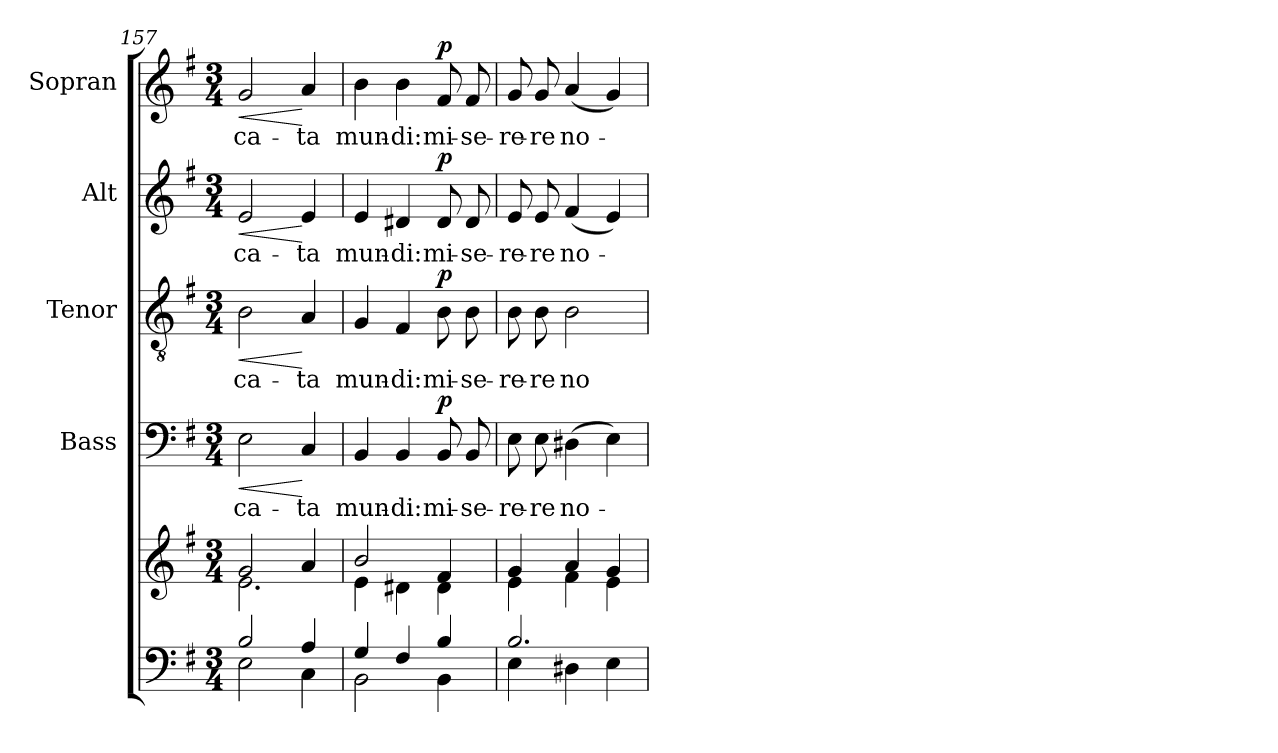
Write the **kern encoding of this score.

**kern	**kern	**kern	**text	**dynam	**kern	**text	**dynam	**kern	**text	**dynam	**kern	**text	**dynam
*part5	*part5	*part4	*part4	*part4	*part3	*part3	*part3	*part2	*part2	*part2	*part1	*part1	*part1
*staff6	*staff5	*staff4	*staff4	*staff4	*staff3	*staff3	*staff3	*staff2	*staff2	*staff2	*staff1	*staff1	*staff1
*	*	*I"Bass	*	*	*I"Tenor	*	*	*I"Alt	*	*	*I"Sopran	*	*
*	*	*I'B.	*	*	*I'T.	*	*	*I'A.	*	*	*I'S.	*	*
*clefF4	*clefG2	*clefF4	*	*	*clefGv2	*	*	*clefG2	*	*	*clefG2	*	*
*k[f#]	*k[f#]	*k[f#]	*	*	*k[f#]	*	*	*k[f#]	*	*	*k[f#]	*	*
*G:	*G:	*G:	*	*	*G:	*	*	*G:	*	*	*G:	*	*
*M3/4	*M3/4	*M3/4	*	*	*M3/4	*	*	*M3/4	*	*	*M3/4	*	*
=157	=157	=157	=157	=157	=157	=157	=157	=157	=157	=157	=157	=157	=157
*^	*^	*	*	*	*	*	*	*	*	*	*	*	*
!	!	!	!	!	!LO:LY:b	!LO:HP:b	!	!LO:LY:b	!LO:HP:b	!	!LO:LY:b	!LO:HP:b	!	!LO:LY:b	!LO:HP:b
2B/	2E\	2g/	2.e\	2E\	-ca-	<	2B\	-ca-	<	2e/	-ca-	<	2g/	-ca-	<
!	!	!	!	!	!LO:LY:b	!	!	!LO:LY:b	!	!	!LO:LY:b	!	!	!LO:LY:b	!
4A/	4C\	4a/	.	4C/	-ta	[	4A/	-ta	[	4e/	-ta	[	4a/	-ta	[
=158	=158	=158	=158	=158	=158	=158	=158	=158	=158	=158	=158	=158	=158	=158	=158
!	!	!	!	!	!LO:LY:b	!	!	!LO:LY:b	!	!	!LO:LY:b	!	!	!LO:LY:b	!
4G/	2BB\	2b/	4e\	4BB/	mun-	.	4G/	mun-	.	4e/	mun-	.	4b\	mun-	.
!	!	!	!	!	!LO:LY:b	!	!	!LO:LY:b	!	!	!LO:LY:b	!	!	!LO:LY:b	!
4F#/	.	.	4d#X\	4BB/	-di:	.	4F#/	-di:	.	4d#X/	-di:	.	4b\	-di:	.
!	!	!	!	!	!LO:LY:b	!LO:DY:a	!	!LO:LY:b	!LO:DY:a	!	!LO:LY:b	!LO:DY:a	!	!LO:LY:b	!LO:DY:a
4B/	4BB\	4f#/	4d#\	8BB/	mi-	p	8B\	mi-	p	8d#/	mi-	p	8f#/	mi-	p
!	!	!	!	!	!LO:LY:b	!	!	!LO:LY:b	!	!	!LO:LY:b	!	!	!LO:LY:b	!
.	.	.	.	8BB/	-se-	.	8B\	-se-	.	8d#/	-se-	.	8f#/	-se-	.
!!LO:PB:g=z
=159	=159	=159	=159	=159	=159	=159	=159	=159	=159	=159	=159	=159	=159	=159	=159
!	!	!	!	!	!LO:LY:b	!	!	!LO:LY:b	!	!	!LO:LY:b	!	!	!LO:LY:b	!
2.B/	4E\	4g/	4e\	8E\	-re-	.	8B\	-re-	.	8e/	-re-	.	8g/	-re-	.
!	!	!	!	!	!LO:LY:b	!	!	!LO:LY:b	!	!	!LO:LY:b	!	!	!LO:LY:b	!
.	.	.	.	8E\	-re	.	8B\	-re	.	8e/	-re	.	8g/	-re	.
!	!	!	!	!	!LO:LY:b	!	!	!LO:LY:b	!	!	!LO:LY:b	!	!	!LO:LY:b	!
.	4D#X\	4a/	4f#\	(>4D#X\	no-	.	2B\	no-	.	(<4f#/	no-	.	(<4a/	no-	.
.	4E\	4g/	4e\	4E\)	.	.	.	.	.	4e/)	.	.	4g/)	.	.
*v	*v	*	*	*	*	*	*	*	*	*	*	*	*	*	*
*	*v	*v	*	*	*	*	*	*	*	*	*	*	*	*
=	=	=	=	=	=	=	=	=	=	=	=	=	=
*-	*-	*-	*-	*-	*-	*-	*-	*-	*-	*-	*-	*-	*-
